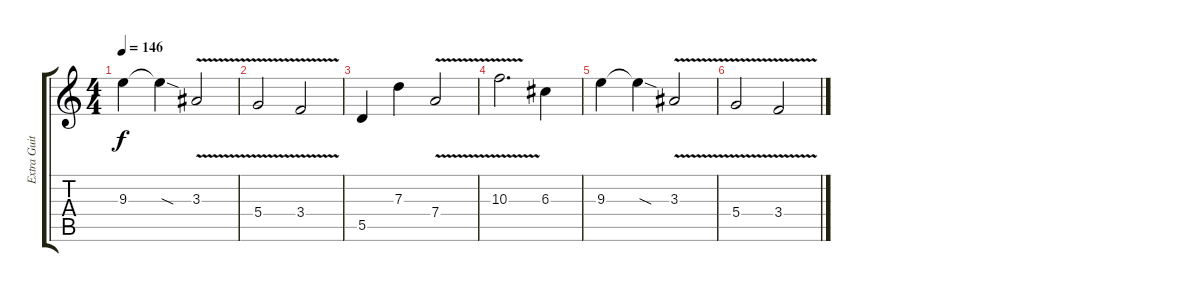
\track ("Extra Guitar 2" "Extra Guit") {instrument distortionguitar}
\staff {score tabs}
\tuning (E4 B3 G3 D3 A2 D2) {hide}
\ts (4 4)
\tempo 146
\clef g2
\ks c
9.3.4{dy f} 9.3{sod t}.4 3.3{v}.2 |
5.4{v}.2 3.4{v}.2 |
5.5.4 7.3.4 7.4{v}.2 |
10.3{v}.2{d} 6.3.4 |
9.3.4 9.3{sod t}.4 3.3{v}.2 |
5.4{v}.2 3.4{v}.2
